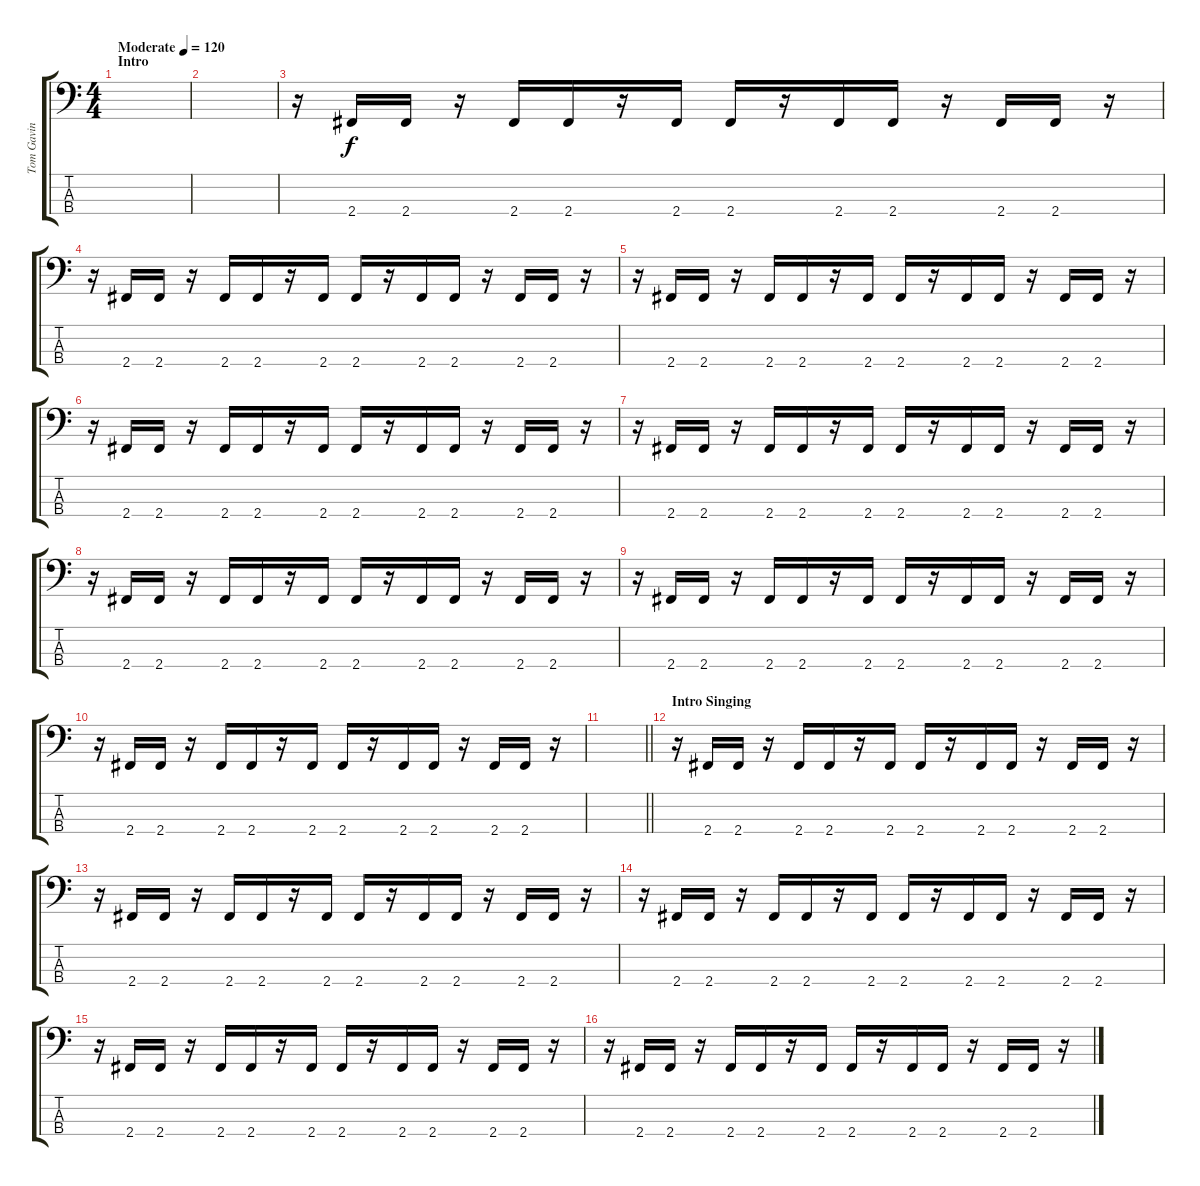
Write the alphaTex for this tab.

\track ("Tom Gavin" "Tom Gavin") {instrument electricbassfinger}
\staff {score tabs}
\tuning (G2 D2 A1 E1) {hide}
\ts (4 4)
\section ("" "Intro")
\tempo (120 "Moderate")
\clef f4
\ks c
|
|
r.16 2.4.16 2.4.16 r.16 2.4.16 2.4.16 r.16 2.4.16 2.4.16 r.16 2.4.16 2.4.16 r.16 2.4.16 2.4.16 r.16 |
r.16 2.4.16 2.4.16 r.16 2.4.16 2.4.16 r.16 2.4.16 2.4.16 r.16 2.4.16 2.4.16 r.16 2.4.16 2.4.16 r.16 |
r.16 2.4.16 2.4.16 r.16 2.4.16 2.4.16 r.16 2.4.16 2.4.16 r.16 2.4.16 2.4.16 r.16 2.4.16 2.4.16 r.16 |
r.16 2.4.16 2.4.16 r.16 2.4.16 2.4.16 r.16 2.4.16 2.4.16 r.16 2.4.16 2.4.16 r.16 2.4.16 2.4.16 r.16 |
r.16 2.4.16 2.4.16 r.16 2.4.16 2.4.16 r.16 2.4.16 2.4.16 r.16 2.4.16 2.4.16 r.16 2.4.16 2.4.16 r.16 |
r.16 2.4.16 2.4.16 r.16 2.4.16 2.4.16 r.16 2.4.16 2.4.16 r.16 2.4.16 2.4.16 r.16 2.4.16 2.4.16 r.16 |
r.16 2.4.16 2.4.16 r.16 2.4.16 2.4.16 r.16 2.4.16 2.4.16 r.16 2.4.16 2.4.16 r.16 2.4.16 2.4.16 r.16 |
r.16 2.4.16 2.4.16 r.16 2.4.16 2.4.16 r.16 2.4.16 2.4.16 r.16 2.4.16 2.4.16 r.16 2.4.16 2.4.16 r.16 |
\barLineRight lightlight
|
\section ("" "Intro Singing")
r.16 2.4.16 2.4.16 r.16 2.4.16 2.4.16 r.16 2.4.16 2.4.16 r.16 2.4.16 2.4.16 r.16 2.4.16 2.4.16 r.16 |
r.16 2.4.16 2.4.16 r.16 2.4.16 2.4.16 r.16 2.4.16 2.4.16 r.16 2.4.16 2.4.16 r.16 2.4.16 2.4.16 r.16 |
r.16 2.4.16 2.4.16 r.16 2.4.16 2.4.16 r.16 2.4.16 2.4.16 r.16 2.4.16 2.4.16 r.16 2.4.16 2.4.16 r.16 |
r.16 2.4.16 2.4.16 r.16 2.4.16 2.4.16 r.16 2.4.16 2.4.16 r.16 2.4.16 2.4.16 r.16 2.4.16 2.4.16 r.16 |
r.16 2.4.16 2.4.16 r.16 2.4.16 2.4.16 r.16 2.4.16 2.4.16 r.16 2.4.16 2.4.16 r.16 2.4.16 2.4.16 r.16
